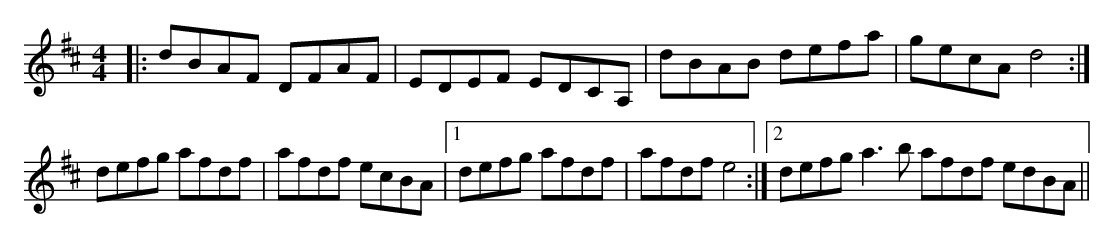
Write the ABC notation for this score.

X:1
M:4/4
K:D
|:dBAF DFAF|EDEF EDCA,|dBAB defa|gecA d4:|
defg afdf|afdf ecBA|1 defg afdf|afdf e4:|2 defg a3b afdf edBA||
